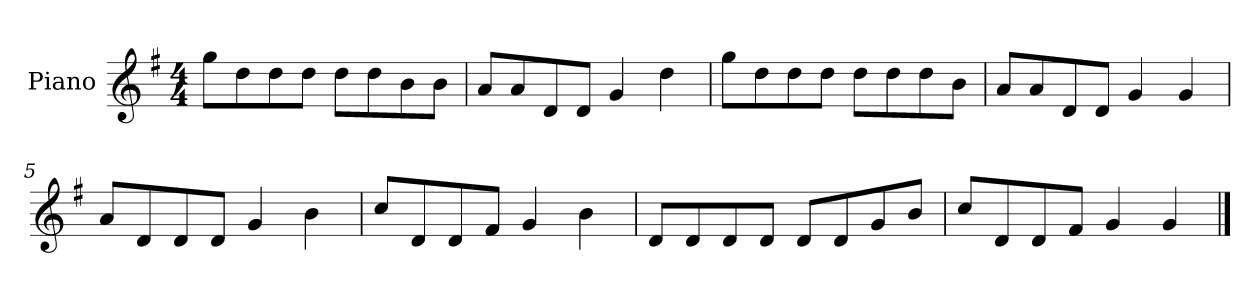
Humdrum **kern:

**kern
*part1
*staff1
*I"Piano
*I'P-no
*clefG2
*k[f#]
*M4/4
*MM90
=1
8gg\L
8dd\
8dd\
8dd\J
8dd\L
8dd\
8b\
8b\J
=2
8a/L
8a/
8d/
8d/J
4g/
4dd\
=3
8gg\L
8dd\
8dd\
8dd\J
8dd\L
8dd\
8dd\
8b\J
=4
8a/L
8a/
8d/
8d/J
4g/
4g/
=5
8a/L
8d/
8d/
8d/J
4g/
4b\
!!LO:LB:g=z
=6
8cc/L
8d/
8d/
8f#/J
4g/
4b\
=7
8d/L
8d/
8d/
8d/J
8d/L
8d/
8g/
8b/J
=8
8cc/L
8d/
8d/
8f#/J
4g/
4g/
==
*-
